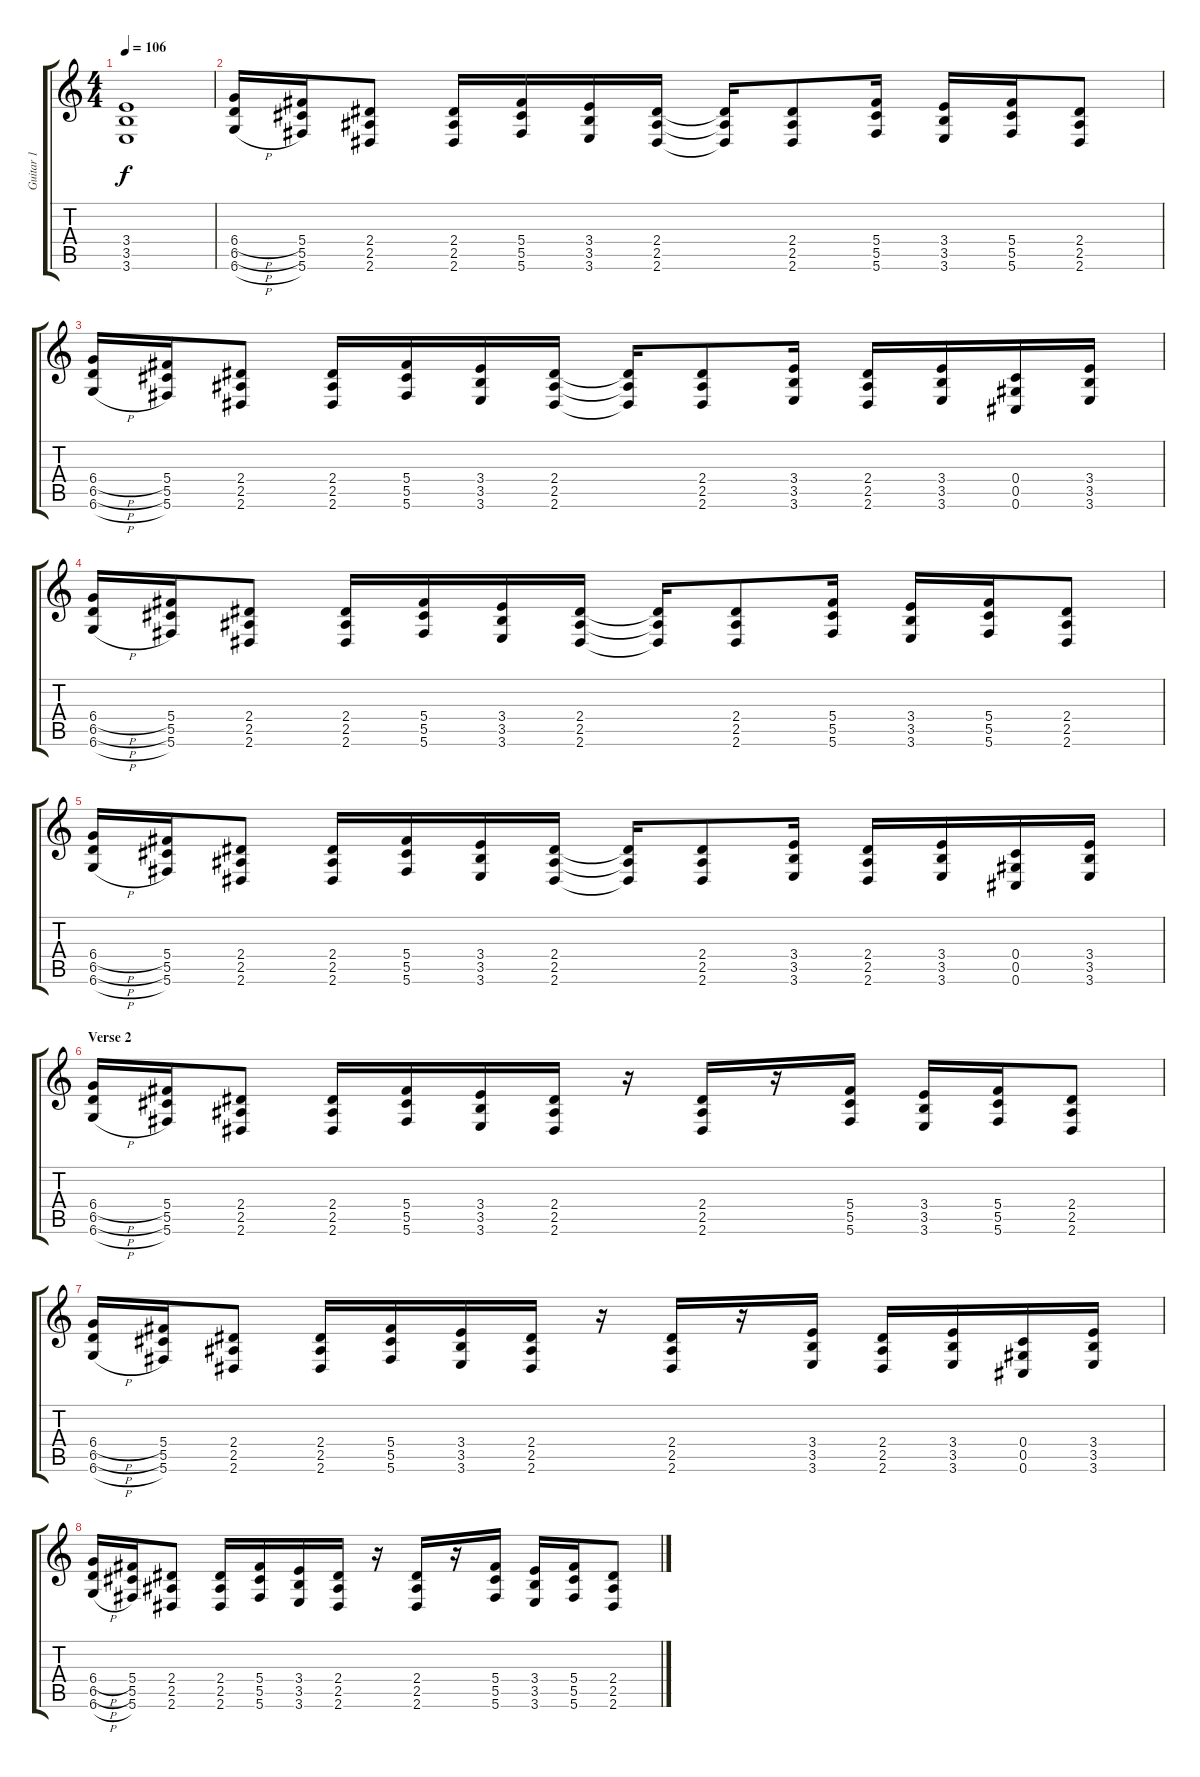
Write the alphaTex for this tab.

\track ("Guitar 1" "Guitar 1") {instrument distortionguitar}
\staff {score tabs}
\tuning (Eb4 Bb3 Gb3 Db3 Ab2 Db2) {hide}
\ts (4 4)
\tempo 106
\clef g2
\ks c
(3.4 3.5 3.6).1{dy f} |
(6.4{h} 6.5{h} 6.6{h}).16 (5.4 5.5 5.6).16 (2.4 2.5 2.6).8 (2.4 2.5 2.6).16 (5.4 5.5 5.6).16 (3.4 3.5 3.6).16 (2.4 2.5 2.6).16 (2.4{t} 2.5{t} 2.6{t}).16 (2.4 2.5 2.6).8 (5.4 5.5 5.6).16 (3.4 3.5 3.6).16 (5.4 5.5 5.6).16 (2.4 2.5 2.6).8 |
(6.4{h} 6.5{h} 6.6{h}).16 (5.4 5.5 5.6).16 (2.4 2.5 2.6).8 (2.4 2.5 2.6).16 (5.4 5.5 5.6).16 (3.4 3.5 3.6).16 (2.4 2.5 2.6).16 (2.4{t} 2.5{t} 2.6{t}).16 (2.4 2.5 2.6).8 (3.4 3.5 3.6).16 (2.4 2.5 2.6).16 (3.4 3.5 3.6).16 (0.4 0.5 0.6).16 (3.4 3.5 3.6).16 |
(6.4{h} 6.5{h} 6.6{h}).16 (5.4 5.5 5.6).16 (2.4 2.5 2.6).8 (2.4 2.5 2.6).16 (5.4 5.5 5.6).16 (3.4 3.5 3.6).16 (2.4 2.5 2.6).16 (2.4{t} 2.5{t} 2.6{t}).16 (2.4 2.5 2.6).8 (5.4 5.5 5.6).16 (3.4 3.5 3.6).16 (5.4 5.5 5.6).16 (2.4 2.5 2.6).8 |
(6.4{h} 6.5{h} 6.6{h}).16 (5.4 5.5 5.6).16 (2.4 2.5 2.6).8 (2.4 2.5 2.6).16 (5.4 5.5 5.6).16 (3.4 3.5 3.6).16 (2.4 2.5 2.6).16 (2.4{t} 2.5{t} 2.6{t}).16 (2.4 2.5 2.6).8 (3.4 3.5 3.6).16 (2.4 2.5 2.6).16 (3.4 3.5 3.6).16 (0.4 0.5 0.6).16 (3.4 3.5 3.6).16 |
\section ("" "Verse 2")
(6.4{h} 6.5{h} 6.6{h}).16 (5.4 5.5 5.6).16 (2.4 2.5 2.6).8 (2.4 2.5 2.6).16 (5.4 5.5 5.6).16 (3.4 3.5 3.6).16 (2.4 2.5 2.6).16 r.16 (2.4 2.5 2.6).16 r.16 (5.4 5.5 5.6).16 (3.4 3.5 3.6).16 (5.4 5.5 5.6).16 (2.4 2.5 2.6).8 |
(6.4{h} 6.5{h} 6.6{h}).16 (5.4 5.5 5.6).16 (2.4 2.5 2.6).8 (2.4 2.5 2.6).16 (5.4 5.5 5.6).16 (3.4 3.5 3.6).16 (2.4 2.5 2.6).16 r.16 (2.4 2.5 2.6).16 r.16 (3.4 3.5 3.6).16 (2.4 2.5 2.6).16 (3.4 3.5 3.6).16 (0.4 0.5 0.6).16 (3.4 3.5 3.6).16 |
(6.4{h} 6.5{h} 6.6{h}).16 (5.4 5.5 5.6).16 (2.4 2.5 2.6).8 (2.4 2.5 2.6).16 (5.4 5.5 5.6).16 (3.4 3.5 3.6).16 (2.4 2.5 2.6).16 r.16 (2.4 2.5 2.6).16 r.16 (5.4 5.5 5.6).16 (3.4 3.5 3.6).16 (5.4 5.5 5.6).16 (2.4 2.5 2.6).8
